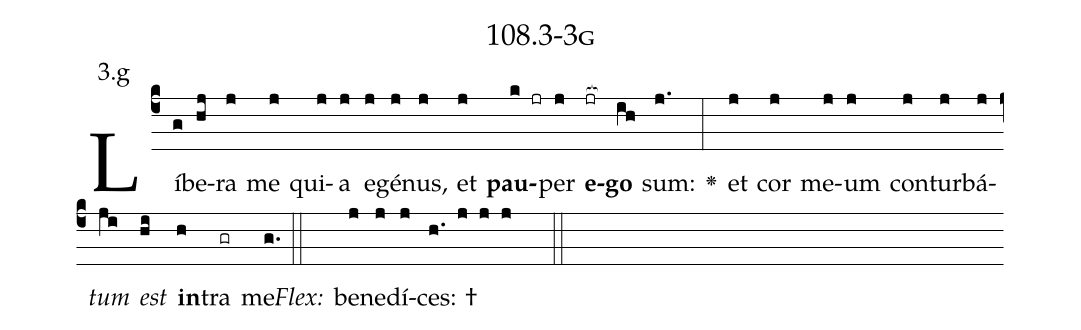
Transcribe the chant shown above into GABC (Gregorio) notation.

name: 108.3-3g;
annotation: 3.g;
%%
(c4)Lí(g)be(hj)ra(j) me(j) qui(j)a(j) e(j)gé(j)nus,(j) et(j) <b>pau</b>(k jr)per(j) <b>e</b>(jr[ocb:1{])<b>go</b>(ih[ocb:0}]) sum:(j.) <v>\greheightstar</v>(:) et(j) cor(j) me(j)um(j) con(j)tur(j)bá(j)<i>tum</i>(ji) <i>est</i>(hi) <b>in</b>(h)tra(gr) me.(g.) (::)
<i>Flex:</i>()  be(j)ne(j)dí(j)ces: †(h. j j j  ::)

%E(j) u(j) o(ji) u(hi) a(h) e.(g.) (::)
